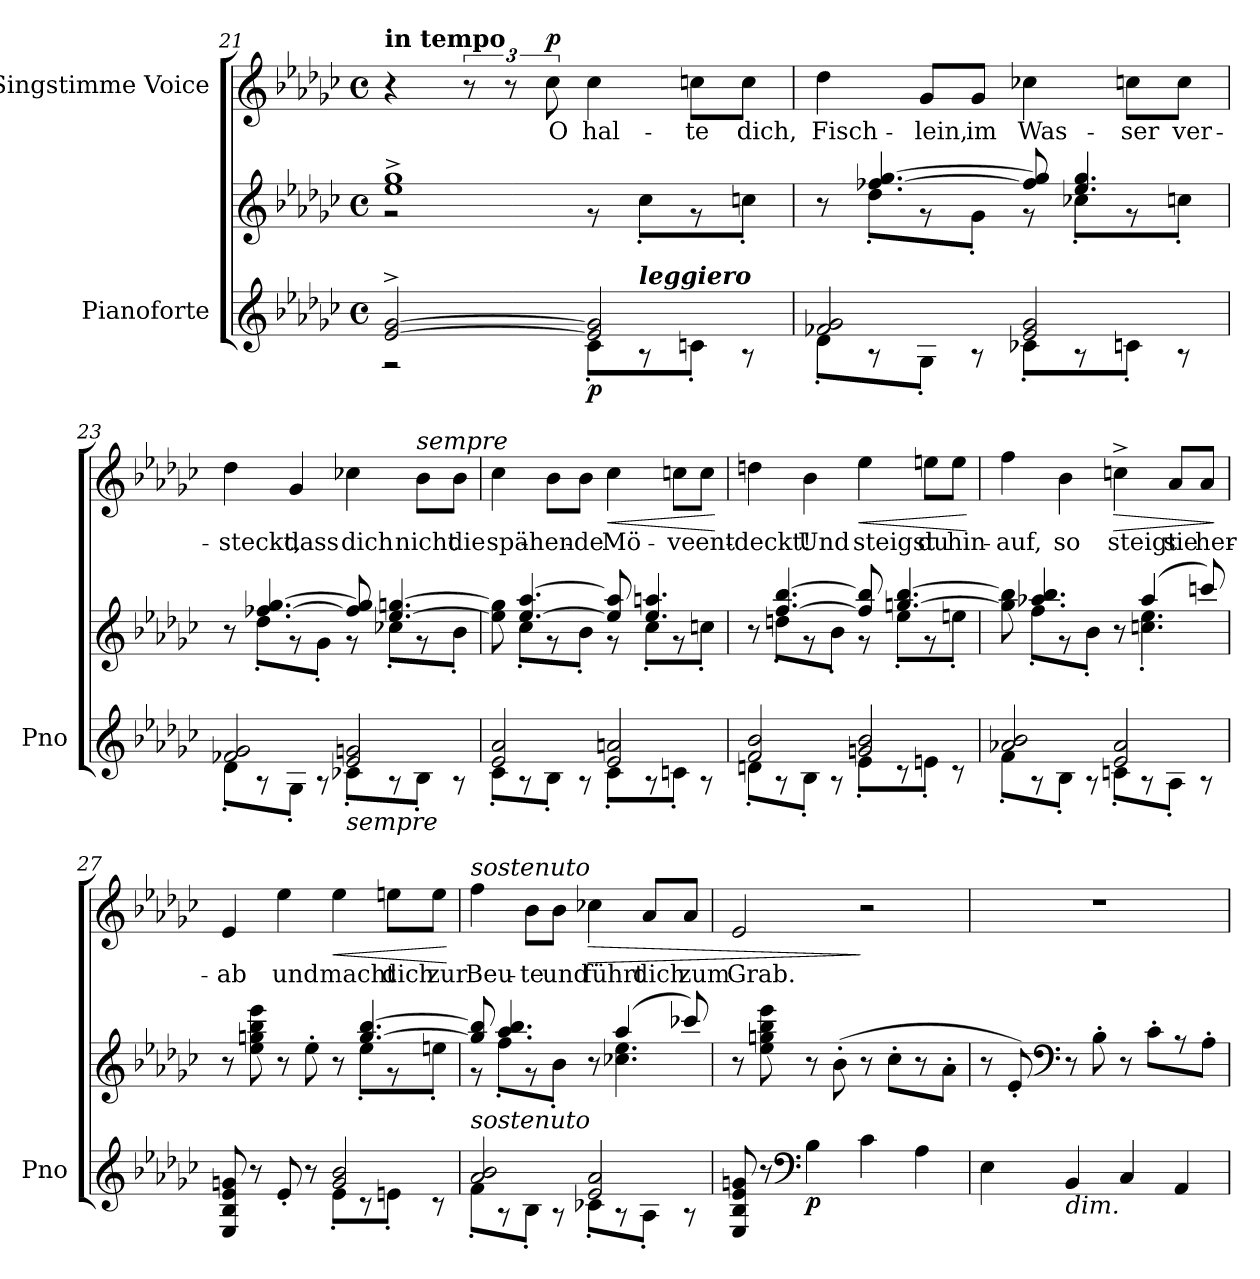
**kern	**kern	**dynam	**kern	**text	**dynam
*part2	*part2	*part2	*part1	*part1	*part1
*staff3	*staff2	*staff2/3	*staff1	*staff1	*staff1
*I"Pianoforte	*	*	*I"Singstimme Voice	*	*
*I'Pno	*	*	*	*	*
*clefG2	*clefG2	*	*clefG2	*	*
*k[b-e-a-d-g-c-]	*k[b-e-a-d-g-c-]	*	*k[b-e-a-d-g-c-]	*	*
*M4/4	*M4/4	*	*M4/4	*	*
*met(c)	*met(c)	*	*met(c)	*	*
=21	=21	=21	=21	=21	=21
*^	*^	*	*	*	*
!	!	!	!	!	!LO:TX:a:B:t=in tempo	!	!
[>2e-/^ [2g-/^	2r	1ee-^ 1gg-^	2r	.	4r	.	.
.	.	.	.	.	12r	.	.
.	.	.	.	.	12r	.	.
!	!	!	!	!	!	!	!LO:DY:a
.	.	.	.	.	12cc-\	O	p
!	!	!	!	!LO:DY:b=2	!	!	!
2e-/] 2g-/]	8c-'\L	.	8r	p	4cc-\	hal-	.
!	!LO:TX:Bi:t=leggiero	!	!	!	!	!	!
.	8r	.	8cc-'\L	.	.	.	.
.	8cn'\J	.	8r	.	8ccn\L	-te	.
.	8r	.	8ccn'\J	.	8cc\J	dich,	.
=22	=22	=22	=22	=22	=22	=22	=22
2f-X/ 2g-/	8d-'\L	8r	8ryy	.	4dd-\	Fisch-	.
.	8r	[4.ff-X/ [4.gg-/	8dd-'\L	.	.	.	.
.	8G-'\J	.	8r	.	8g-/L	-lein,	.
.	8r	.	8g-'\J	.	8g-/J	im	.
2e-/ 2g-/	8c-X'\L	8ff-/] 8gg-/]	8r	.	4cc-X\	Was-	.
.	8r	4.ee-/ 4.gg-/	8cc-X'\L	.	.	.	.
.	8cn'\J	.	8r	.	8ccn\L	-ser	.
.	8r	.	8ccn'\J	.	8cc\J	ver-	.
=23	=23	=23	=23	=23	=23	=23	=23
2f-X/ 2g-/	8d-'\L	8r	8ryy	.	4dd-\	-steckt,	.
.	8r	[4.ff-X/ [4.gg-/	8dd-'\L	.	.	.	.
.	8G-'\J	.	8r	.	4g-/	dass	.
.	8r	.	8g-'\J	.	.	.	.
!LO:TX:b:i:t=sempre	!	!	!	!	!	!	!
2e-/ 2gn/	8c-X'\L	8ff-/] 8gg-/]	8r	.	4cc-X\	dich	.
.	8r	[4.ee-/ [4.ggn/	8cc-X'\L	.	.	.	.
!	!	!	!	!	!LO:TX:a:i:t=sempre	!	!
.	8B-'\J	.	8r	.	8b-\L	nicht	.
.	8r	.	8b-'\J	.	8b-\J	die	.
=24	=24	=24	=24	=24	=24	=24	=24
2e-/ 2a-/	8c-'\L	8ee-\] 8ggn\]	8ryy	.	4cc-\	spä-	.
.	8r	[4.ee-/ [4.aa-/	8cc-'\L	.	.	.	.
.	8B-'\J	.	8r	.	8b-\L	-hen-	.
.	8r	.	8b-'\J	.	8b-\J	-de	.
!	!	!	!	!	!	!	!LO:HP:b
2e-/ 2an/	8c-'\L	8ee-/] 8aa-/]	8r	.	4cc-\	Mö-	<
.	8r	4.ee-/ 4.aan/	8cc-'\L	.	.	.	.
.	8cn'\J	.	8r	.	8ccn\L	-ve	.
.	8r	.	8ccn'\J	.	8cc\J	ent-	.
*v	*v	*	*	*	*	*	*
*	*v	*v	*	*	*	*
.	.	.	.	.	[
=25	=25	=25	=25	=25	=25
*^	*^	*	*	*	*
!	!	!	!	!LO:DY:b=2	!	!	!
!	!	!	!	!LO:DY:n=1:b=2	!	!	!
2f/ 2b-/	8dn'\L	8r	8ryy	other-dynamics f	4ddn\	-deckt!	.
.	8r	[4.ff/ [4.bb-/	8ddn'\L	.	.	.	.
!	!	!	!	!	!	!	!LO:DY:a
!	!	!	!	!	!	!	!LO:DY:n=1:a
.	8B-'\J	.	8r	.	4b-\	Und	other-dynamics f
.	8r	.	8b-'\J	.	.	.	.
!	!	!	!	!	!	!	!LO:HP:b
2gn/ 2b-/	8e-'\L	8ff/] 8bb-/]	8r	.	4ee-\	steigst	<
.	8r	[4.ggn/ [4.bb-/	8ee-'\L	.	.	.	.
.	8en'\J	.	8r	.	8een\L	du	.
.	8r	.	8een'\J	.	8ee\J	hin-	.
*v	*v	*	*	*	*	*	*
*	*v	*v	*	*	*	*
.	.	.	.	.	[
=26	=26	=26	=26	=26	=26
*^	*^	*	*	*	*
2a-X/ 2b-/	8f'\L	8gg\] 8bb-\]	8ryy	.	4ff\	-auf,	.
.	8r	4.aa-X/ 4.bb-/	8ff'\L	.	.	.	.
.	8B-'\J	.	8r	.	4b-\	so	.
.	8r	.	8b-'\J	.	.	.	.
!	!	!	!	!	!	!	!LO:HP:b
2e-/ 2a-/	8cn'\L	8r	8ryy	.	4ccn^\	steigt	>
.	8r	(4aa-/	4.ccn\' 4.ee-\'	.	.	.	.
.	8A-'\J	.	.	.	8a-/L	sie	.
.	8r	8cccn/)	.	.	8a-/J	her-	.
*v	*v	*	*	*	*	*	*
*	*v	*v	*	*	*	*
.	.	.	.	.	]
=27	=27	=27	=27	=27	=27
*^	*^	*	*	*	*
8E-/ 8B-/ 8e-/ 8gn/	2ryy	8r	8ryy	.	4e-/	-ab	.
*	*	*v	*v	*	*	*	*
8r	.	8ee-\ 8ggn\ 8bb-\ 8eee-\	.	.	.	.
8e-'</	.	8r	.	4ee-\	und	.
8r	.	8ee-'\	.	.	.	.
!	!	!	!	!	!	!LO:HP:b
2g/ 2b-/	8e-'\L	8r	.	4ee-\	macht	<
*	*	*^	*	*	*	*
.	8r	[4.gg/ [4.bb-/	8ee-'\L	.	.	.	.
.	8en'\J	.	8r	.	8een\L	dich	.
.	8r	.	8een'\J	.	8ee\J	zur	.
*v	*v	*	*	*	*	*	*
*	*v	*v	*	*	*	*
.	.	.	.	.	[
=28	=28	=28	=28	=28	=28
*^	*^	*	*	*	*
!	!	!	!	!	!LO:TX:i:t=sostenuto	!	!
!LO:TX:i:t=sostenuto	!	!	!	!	!	!	!
2a-/ 2b-/	8f'\L	8ggn/] 8bb-/]	8r	.	4ff\	Beu-	.
.	8r	4.aa-/ 4.bb-/	8ff'\L	.	.	.	.
.	8B-'\J	.	8r	.	8b-\L	-te	.
.	8r	.	8b-'\J	.	8b-\J	und	.
!	!	!	!	!	!	!	!LO:HP:b
2e-/ 2a-/	8c-X'\L	8r	8ryy	.	4cc-X\	führt	>
.	8r	(4aa-/	4.cc-X\ 4.ee-\	.	.	.	.
.	8A-'\J	.	.	.	8a-/L	dich	.
.	8r	8ccc-X/)	.	.	8a-/J	zum	.
*v	*v	*	*	*	*	*	*
*	*v	*v	*	*	*	*
=29	=29	=29	=29	=29	=29
8E-/ 8B-/ 8e-/ 8gn/	8r	.	2e-/	Grab.	.
8r	8ee-\ 8ggn\ 8bb-\ 8eee-\	.	.	.	.
*clefF4	*	*	*	*	*
!	!	!LO:DY:b=2	!	!	!
4B-\	8r	p	.	.	.
.	(8b-'\	.	.	.	.
4c-\	8r	.	2r	.	]
.	8cc-'\L	.	.	.	.
4A-\	8r	.	.	.	.
.	8a-'\J	.	.	.	.
=30	=30	=30	=30	=30	=30
4E-\	8r	.	1r	.	.
.	8e-'/)	.	.	.	.
*	*clefF4	*	*	*	*
!LO:TX:b:i:t=dim.	!	!	!	!	!
4BB-/	8r	.	.	.	.
.	8B-'\	.	.	.	.
4C-/	8r	.	.	.	.
.	8c-'\L	.	.	.	.
4AA-/	8r	.	.	.	.
.	8A-'\J	.	.	.	.
=	=	=	=	=	=
*-	*-	*-	*-	*-	*-
